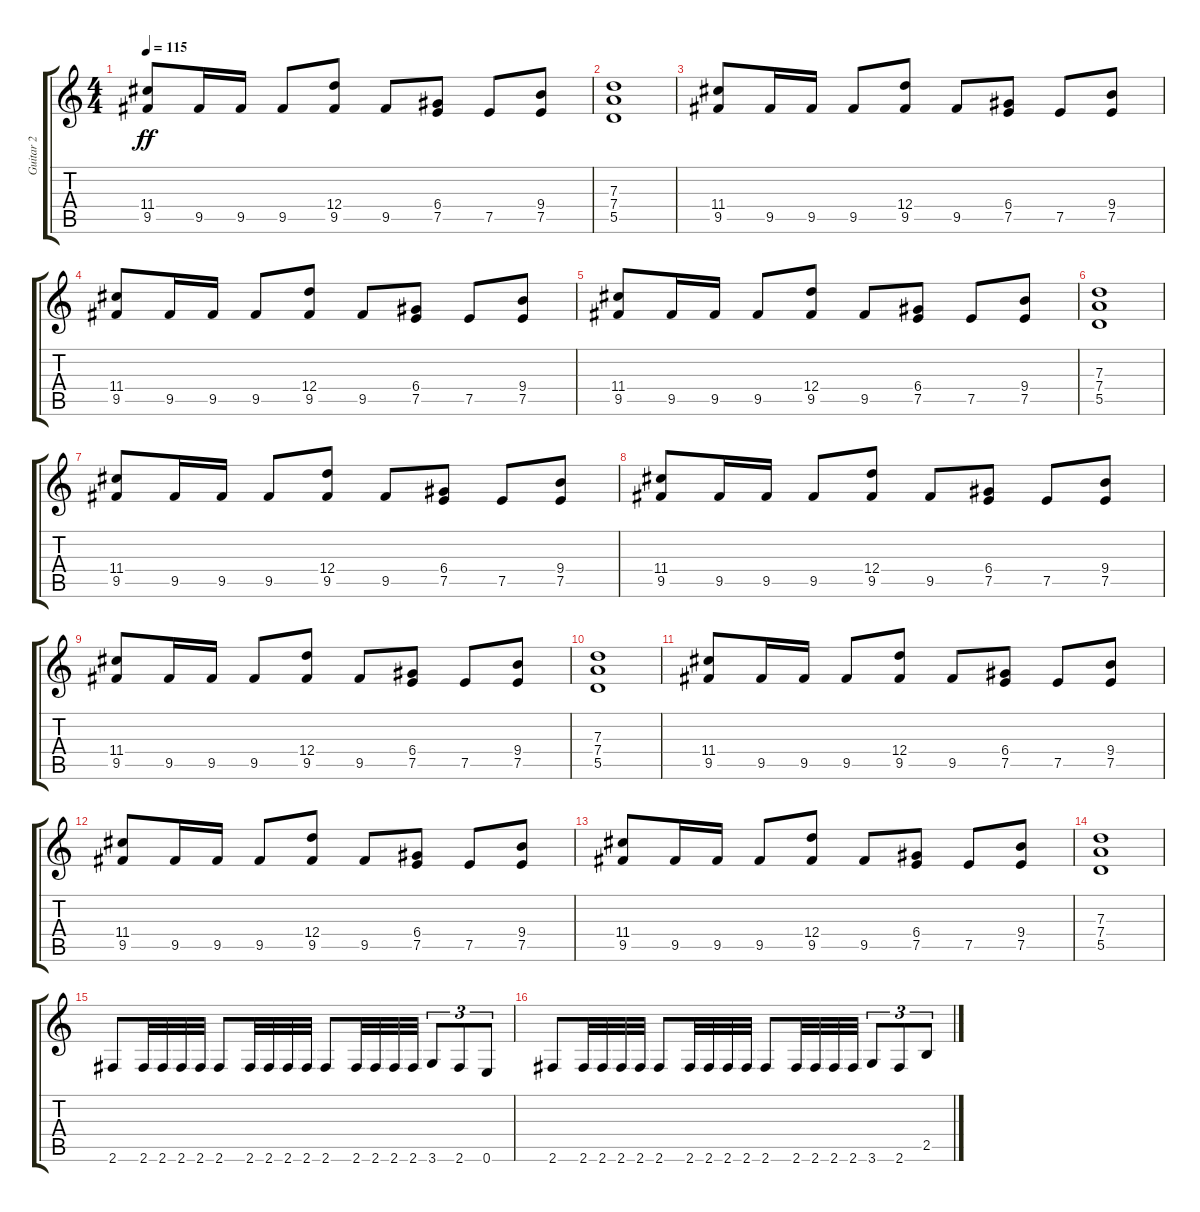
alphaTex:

\track ("Guitar 2" "Guitar 2") {instrument distortionguitar}
\staff {score tabs}
\tuning (E4 B3 G3 D3 A2 E2) {hide}
\ts (4 4)
\tempo 115
\clef g2
\ks c
(11.4 9.5).8{dy ff} 9.5.16 9.5.16 9.5.8 (12.4 9.5).8 9.5.8 (6.4 7.5).8 7.5.8 (9.4 7.5).8 |
(7.3 7.4 5.5).1 |
(11.4 9.5).8 9.5.16 9.5.16 9.5.8 (12.4 9.5).8 9.5.8 (6.4 7.5).8 7.5.8 (9.4 7.5).8 |
(11.4 9.5).8 9.5.16 9.5.16 9.5.8 (12.4 9.5).8 9.5.8 (6.4 7.5).8 7.5.8 (9.4 7.5).8 |
(11.4 9.5).8 9.5.16 9.5.16 9.5.8 (12.4 9.5).8 9.5.8 (6.4 7.5).8 7.5.8 (9.4 7.5).8 |
(7.3 7.4 5.5).1 |
(11.4 9.5).8 9.5.16 9.5.16 9.5.8 (12.4 9.5).8 9.5.8 (6.4 7.5).8 7.5.8 (9.4 7.5).8 |
(11.4 9.5).8 9.5.16 9.5.16 9.5.8 (12.4 9.5).8 9.5.8 (6.4 7.5).8 7.5.8 (9.4 7.5).8 |
(11.4 9.5).8 9.5.16 9.5.16 9.5.8 (12.4 9.5).8 9.5.8 (6.4 7.5).8 7.5.8 (9.4 7.5).8 |
(7.3 7.4 5.5).1 |
(11.4 9.5).8 9.5.16 9.5.16 9.5.8 (12.4 9.5).8 9.5.8 (6.4 7.5).8 7.5.8 (9.4 7.5).8 |
(11.4 9.5).8 9.5.16 9.5.16 9.5.8 (12.4 9.5).8 9.5.8 (6.4 7.5).8 7.5.8 (9.4 7.5).8 |
(11.4 9.5).8 9.5.16 9.5.16 9.5.8 (12.4 9.5).8 9.5.8 (6.4 7.5).8 7.5.8 (9.4 7.5).8 |
(7.3 7.4 5.5).1 |
2.6.8 2.6.32 2.6.32 2.6.32 2.6.32 2.6.8 2.6.32 2.6.32 2.6.32 2.6.32 2.6.8 2.6.32 2.6.32 2.6.32 2.6.32 3.6.8{tu (3 2)} 2.6.8{tu (3 2)} 0.6.8{tu (3 2)} |
2.6.8 2.6.32 2.6.32 2.6.32 2.6.32 2.6.8 2.6.32 2.6.32 2.6.32 2.6.32 2.6.8 2.6.32 2.6.32 2.6.32 2.6.32 3.6.8{tu (3 2)} 2.6.8{tu (3 2)} 2.5.8{tu (3 2)}
